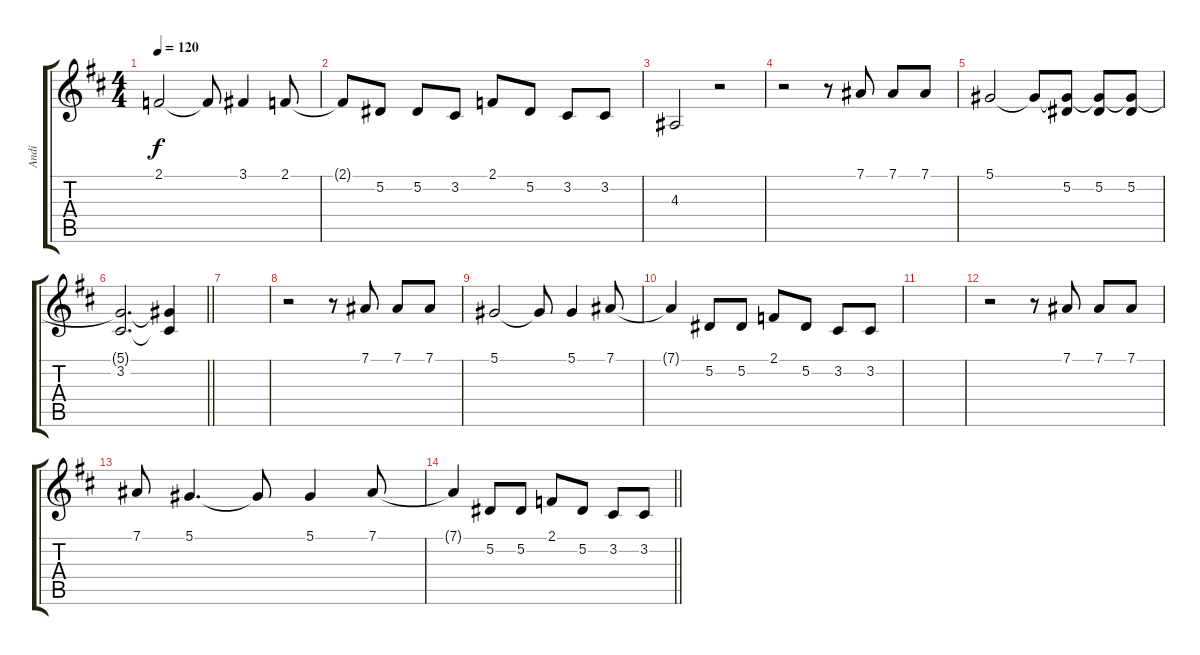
\track ("Andi" "Andi") {instrument lead1square}
\staff {score tabs}
\tuning (Eb4 Bb3 Gb3 Db3 Ab2 Eb2) {hide}
\ts (4 4)
\tempo 120
\clef g2
\ks bminor
2.1.2{dy f} 2.1{t}.8 3.1.4 2.1.8 |
2.1{t}.8 5.2.8 5.2.8 3.2.8 2.1.8 5.2.8 3.2.8 3.2.8 |
4.3.2 r.2 |
r.2 r.8 7.1.8 7.1.8 7.1.8 |
5.1.2 5.1{t}.8 (5.1{t} 5.2).8 (5.1{t} 5.2).8 (5.1{t} 5.2).8 |
\barLineRight lightlight
(5.1{t} 3.2).2{d} (5.1{t} 3.2{t}).4 |
|
r.2 r.8 7.1.8 7.1.8 7.1.8 |
5.1.2 5.1{t}.8 5.1.4 7.1.8 |
7.1{t}.4 5.2.8 5.2.8 2.1.8 5.2.8 3.2.8 3.2.8 |
|
r.2 r.8 7.1.8 7.1.8 7.1.8 |
7.1.8 5.1.4{d} 5.1{t}.8 5.1.4 7.1.8 |
\barLineRight lightlight
7.1{t}.4 5.2.8 5.2.8 2.1.8 5.2.8 3.2.8 3.2.8
